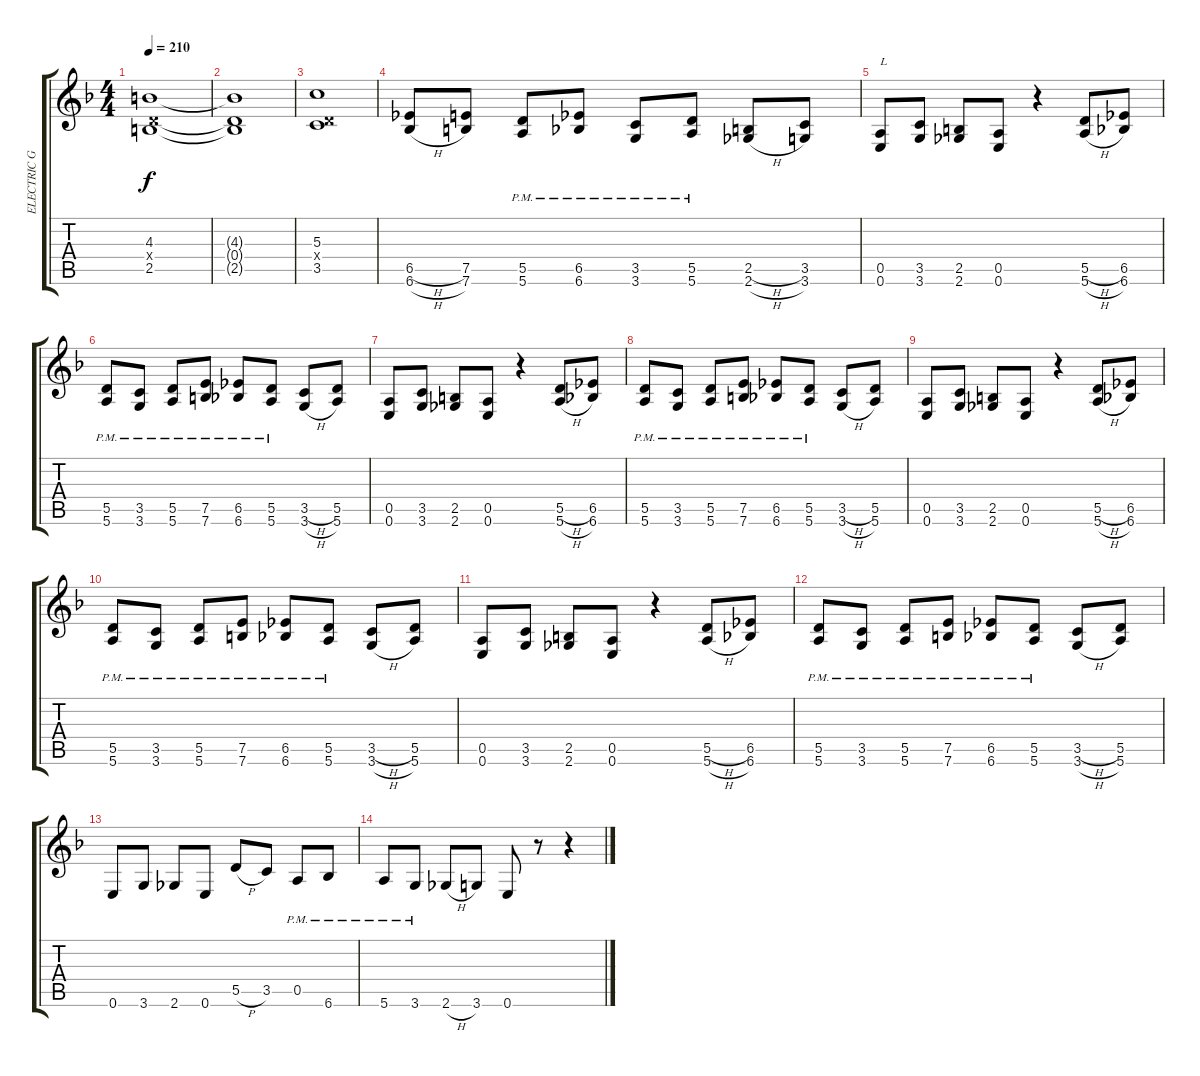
\track ("ELECTRIC GUITAR 1" "ELECTRIC G") {instrument overdrivenguitar}
\staff {score tabs}
\tuning (E4 B3 G3 D3 A2 E2) {hide}
\ts (4 4)
\tempo 210
\clef g2
\ks f
(4.3 0.4{x} 2.5).1{dy f} |
(4.3{t} 0.4{t} 2.5{t}).1 |
(5.3 0.4{x} 3.5).1 |
(6.5{h} 6.6{h}).8 (7.5 7.6).8 (5.5{pm} 5.6{pm}).8 (6.5{pm} 6.6{pm}).8 (3.5{pm} 3.6{pm}).8 (5.5{pm} 5.6{pm}).8 (2.5{h} 2.6{h}).8 (3.5 3.6).8 |
(0.5 0.6).8{txt "L"} (3.5 3.6).8 (2.5 2.6).8 (0.5 0.6).8 r.4 (5.5{h} 5.6{h}).8 (6.5 6.6).8 |
(5.5{pm} 5.6{pm}).8 (3.5{pm} 3.6{pm}).8 (5.5{pm} 5.6{pm}).8 (7.5{pm} 7.6{pm}).8 (6.5{pm} 6.6{pm}).8 (5.5{pm} 5.6{pm}).8 (3.5{h} 3.6{h}).8 (5.5 5.6).8 |
(0.5 0.6).8 (3.5 3.6).8 (2.5 2.6).8 (0.5 0.6).8 r.4 (5.5{h} 5.6{h}).8 (6.5 6.6).8 |
(5.5{pm} 5.6{pm}).8 (3.5{pm} 3.6{pm}).8 (5.5{pm} 5.6{pm}).8 (7.5{pm} 7.6{pm}).8 (6.5{pm} 6.6{pm}).8 (5.5{pm} 5.6{pm}).8 (3.5{h} 3.6{h}).8 (5.5 5.6).8 |
(0.5 0.6).8 (3.5 3.6).8 (2.5 2.6).8 (0.5 0.6).8 r.4 (5.5{h} 5.6{h}).8 (6.5 6.6).8 |
(5.5{pm} 5.6{pm}).8 (3.5{pm} 3.6{pm}).8 (5.5{pm} 5.6{pm}).8 (7.5{pm} 7.6{pm}).8 (6.5{pm} 6.6{pm}).8 (5.5{pm} 5.6{pm}).8 (3.5{h} 3.6{h}).8 (5.5 5.6).8 |
(0.5 0.6).8 (3.5 3.6).8 (2.5 2.6).8 (0.5 0.6).8 r.4 (5.5{h} 5.6{h}).8 (6.5 6.6).8 |
(5.5{pm} 5.6{pm}).8 (3.5{pm} 3.6{pm}).8 (5.5{pm} 5.6{pm}).8 (7.5{pm} 7.6{pm}).8 (6.5{pm} 6.6{pm}).8 (5.5{pm} 5.6{pm}).8 (3.5{h} 3.6{h}).8 (5.5 5.6).8 |
0.6.8 3.6.8 2.6.8 0.6.8 5.5{h}.8 3.5.8 0.5{pm}.8 6.6{pm}.8 |
5.6{pm}.8 3.6{pm}.8 2.6{h}.8 3.6.8 0.6.8 r.8 r.4
